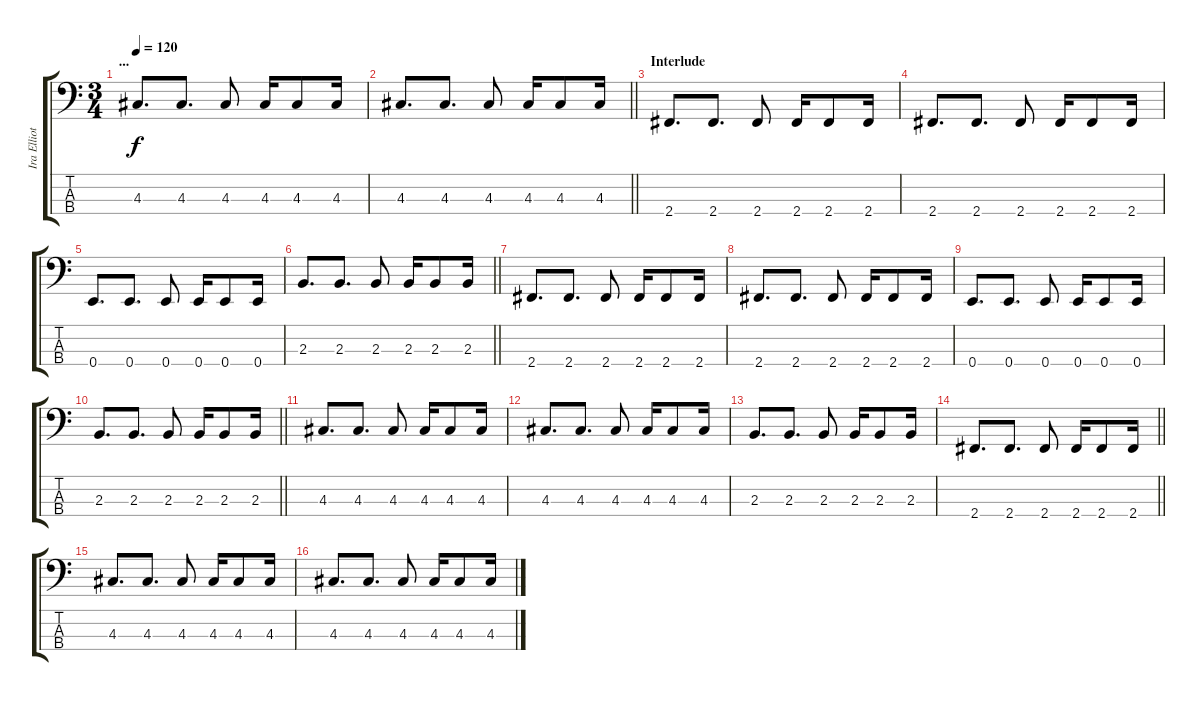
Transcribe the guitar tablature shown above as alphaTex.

\track ("Ira Elliot" "Ira Elliot") {instrument electricbassfinger}
\staff {score tabs}
\tuning (G2 D2 A1 E1) {hide}
\ts (3 4)
\section ("" "...")
\tempo 120
\clef f4
\ks c
4.3.8{d dy f} 4.3.8{d} 4.3.8 4.3.16 4.3.8 4.3.16 |
\barLineRight lightlight
4.3.8{d} 4.3.8{d} 4.3.8 4.3.16 4.3.8 4.3.16 |
\section ("" "Interlude")
2.4.8{d} 2.4.8{d} 2.4.8 2.4.16 2.4.8 2.4.16 |
2.4.8{d} 2.4.8{d} 2.4.8 2.4.16 2.4.8 2.4.16 |
0.4.8{d} 0.4.8{d} 0.4.8 0.4.16 0.4.8 0.4.16 |
\barLineRight lightlight
2.3.8{d} 2.3.8{d} 2.3.8 2.3.16 2.3.8 2.3.16 |
2.4.8{d} 2.4.8{d} 2.4.8 2.4.16 2.4.8 2.4.16 |
2.4.8{d} 2.4.8{d} 2.4.8 2.4.16 2.4.8 2.4.16 |
0.4.8{d} 0.4.8{d} 0.4.8 0.4.16 0.4.8 0.4.16 |
\barLineRight lightlight
2.3.8{d} 2.3.8{d} 2.3.8 2.3.16 2.3.8 2.3.16 |
4.3.8{d} 4.3.8{d} 4.3.8 4.3.16 4.3.8 4.3.16 |
4.3.8{d} 4.3.8{d} 4.3.8 4.3.16 4.3.8 4.3.16 |
2.3.8{d} 2.3.8{d} 2.3.8 2.3.16 2.3.8 2.3.16 |
\barLineRight lightlight
2.4.8{d} 2.4.8{d} 2.4.8 2.4.16 2.4.8 2.4.16 |
4.3.8{d} 4.3.8{d} 4.3.8 4.3.16 4.3.8 4.3.16 |
4.3.8{d} 4.3.8{d} 4.3.8 4.3.16 4.3.8 4.3.16
